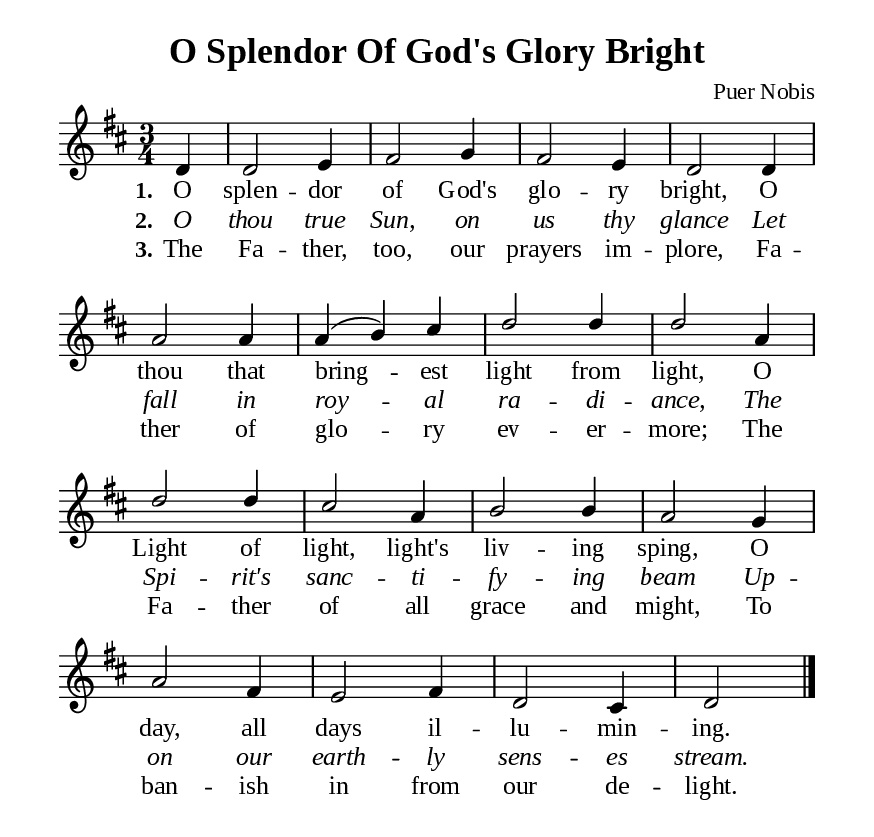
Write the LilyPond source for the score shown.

\version "2.18.2"

\header {
  title = "O Splendor Of God's Glory Bright"
  composer = "Puer Nobis"
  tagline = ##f
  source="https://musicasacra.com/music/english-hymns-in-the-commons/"
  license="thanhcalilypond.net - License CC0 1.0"
}

global= {
  \key d \major
  \time 3/4
  \override Score.BarNumber.break-visibility = ##(#f #f #f)
  \override Lyrics.LyricSpace.minimum-distance = #3.0
}

\paper {
  #(set-paper-size "a5")
  top-margin = 10\mm
  bottom-margin = 10\mm
  left-margin = 10\mm
  right-margin = 10\mm
  indent = #0
  #(define fonts
	 (make-pango-font-tree "Liberation Serif"
	 		       "Liberation Serif"
			       "Liberation Serif"
			       (/ 20 20)))
  system-system-spacing = #'((basic-distance . 3) (padding . 3))
}

printItalic = \with {
  \override LyricText.font-shape = #'italic
}

% Verse music
musicVerseSoprano = \relative c' {
                    \partial 4 d4 |
  %{	01	%} d2 e4 |
  %{	02	%} fis2 g4 |
  %{	03	%} fis2 e4 |
  %{	04	%} d2 d4 |
  %{	05	%} a'2 a4 |
  %{	06	%} a (b) cis |
  %{	07	%} d2 d4 |
  %{	08	%} d2 a4 |
  %{	09	%} d2 d4 |
  %{	10	%} cis2 a4 |
  %{	11	%} b2 b4 |
  %{	12	%} a2 g4 |
  %{	13	%} a2 fis4 |
  %{	14	%} e2 fis4 |
  %{	15	%} d2 cis4 |
                    d2 \bar "|."
}

% Verse lyrics
verseOne = \lyricmode {
  \set stanza = #"1."
  O splen -- dor of God's glo -- ry bright,
  O thou that bring -- est light from light,
  O Light of light, light's liv -- ing sping,
  O day, all days il -- lu -- min -- ing.
}

verseTwo = \lyricmode {
  \set stanza = #"2."
  O thou true Sun, on us thy glance
  Let fall in roy -- al ra -- di -- ance,
  The Spi -- rit's sanc -- ti -- fy -- ing beam
  Up -- on our earth -- ly sens -- es stream.
}

verseThree = \lyricmode {
  \set stanza = #"3."
  The Fa -- ther, too, our prayers im -- plore,
  Fa -- ther of glo -- ry ev -- er -- more;
  The Fa -- ther of all grace and might,
  To ban -- ish in from our de -- light.
}

% Layout
\score {
    \new ChoirStaff <<
      \new Staff <<
        \clef "treble"
        \new Voice = "sopranos" { \global \stemUp \slurUp \musicVerseSoprano }
      >>
      \new Lyrics \lyricsto sopranos \verseOne
      \new Lyrics \printItalic \lyricsto sopranos \verseTwo
      \new Lyrics \lyricsto sopranos \verseThree
    >>
}
